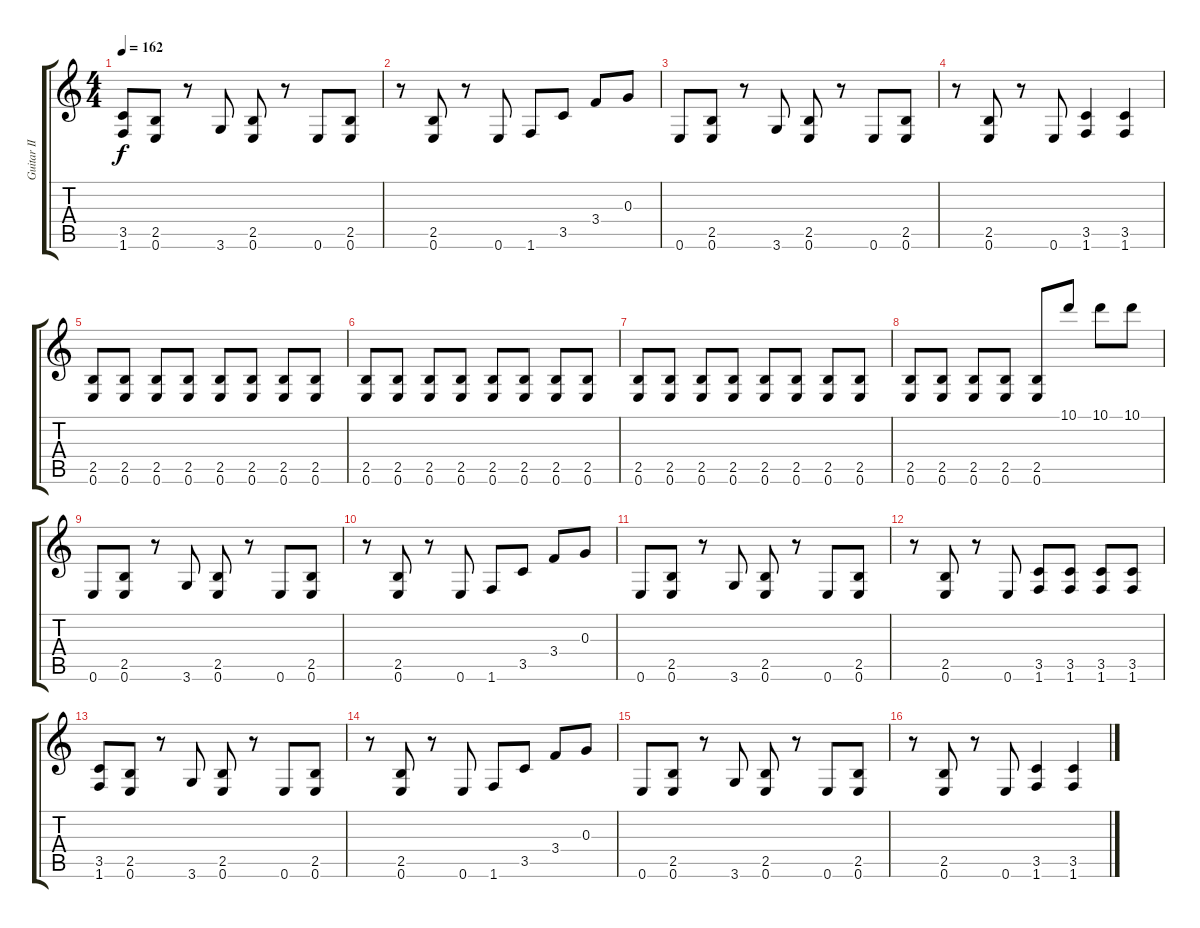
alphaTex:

\track ("Guitar II" "Guitar II") {instrument distortionguitar}
\staff {score tabs}
\tuning (E4 B3 G3 D3 A2 E2) {hide}
\ts (4 4)
\tempo 162
\clef g2
\ks c
(3.5 1.6).8{dy f} (2.5 0.6).8 r.8 3.6.8 (2.5 0.6).8 r.8 0.6.8 (2.5 0.6).8 |
r.8 (2.5 0.6).8 r.8 0.6.8 1.6.8 3.5.8 3.4.8 0.3.8 |
0.6.8 (2.5 0.6).8 r.8 3.6.8 (2.5 0.6).8 r.8 0.6.8 (2.5 0.6).8 |
r.8 (2.5 0.6).8 r.8 0.6.8 (3.5 1.6).4 (3.5 1.6).4 |
(2.5 0.6).8 (2.5 0.6).8 (2.5 0.6).8 (2.5 0.6).8 (2.5 0.6).8 (2.5 0.6).8 (2.5 0.6).8 (2.5 0.6).8 |
(2.5 0.6).8 (2.5 0.6).8 (2.5 0.6).8 (2.5 0.6).8 (2.5 0.6).8 (2.5 0.6).8 (2.5 0.6).8 (2.5 0.6).8 |
(2.5 0.6).8 (2.5 0.6).8 (2.5 0.6).8 (2.5 0.6).8 (2.5 0.6).8 (2.5 0.6).8 (2.5 0.6).8 (2.5 0.6).8 |
(2.5 0.6).8 (2.5 0.6).8 (2.5 0.6).8 (2.5 0.6).8 (2.5 0.6).8 10.1.8 10.1.8 10.1.8 |
0.6.8 (2.5 0.6).8 r.8 3.6.8 (2.5 0.6).8 r.8 0.6.8 (2.5 0.6).8 |
r.8 (2.5 0.6).8 r.8 0.6.8 1.6.8 3.5.8 3.4.8 0.3.8 |
0.6.8 (2.5 0.6).8 r.8 3.6.8 (2.5 0.6).8 r.8 0.6.8 (2.5 0.6).8 |
r.8 (2.5 0.6).8 r.8 0.6.8 (3.5 1.6).8 (3.5 1.6).8 (3.5 1.6).8 (3.5 1.6).8 |
(3.5 1.6).8 (2.5 0.6).8 r.8 3.6.8 (2.5 0.6).8 r.8 0.6.8 (2.5 0.6).8 |
r.8 (2.5 0.6).8 r.8 0.6.8 1.6.8 3.5.8 3.4.8 0.3.8 |
0.6.8 (2.5 0.6).8 r.8 3.6.8 (2.5 0.6).8 r.8 0.6.8 (2.5 0.6).8 |
r.8 (2.5 0.6).8 r.8 0.6.8 (3.5 1.6).4 (3.5 1.6).4
